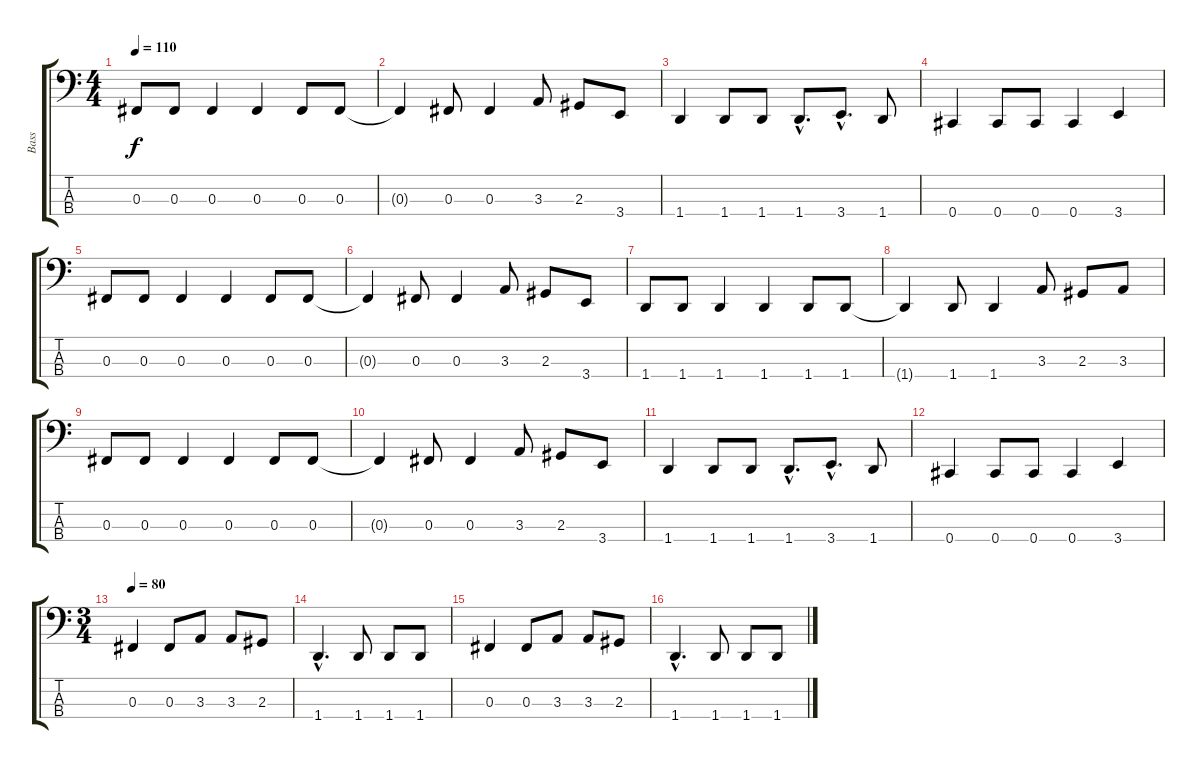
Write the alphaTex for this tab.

\track ("Bass" "Bass") {instrument electricbasspick}
\staff {score tabs}
\tuning (E2 B1 Gb1 Db1) {hide}
\ts (4 4)
\tempo 110
\clef f4
\ks c
0.3.8{dy f} 0.3.8 0.3.4 0.3.4 0.3.8 0.3.8 |
0.3{t}.4 0.3.8 0.3.4 3.3.8 2.3.8 3.4.8 |
1.4.4 1.4.8 1.4.8 1.4{hac}.8{d} 3.4{hac}.8{d} 1.4.8 |
0.4.4 0.4.8 0.4.8 0.4.4 3.4.4 |
0.3.8 0.3.8 0.3.4 0.3.4 0.3.8 0.3.8 |
0.3{t}.4 0.3.8 0.3.4 3.3.8 2.3.8 3.4.8 |
1.4.8 1.4.8 1.4.4 1.4.4 1.4.8 1.4.8 |
1.4{t}.4 1.4.8 1.4.4 3.3.8 2.3.8 3.3.8 |
0.3.8 0.3.8 0.3.4 0.3.4 0.3.8 0.3.8 |
0.3{t}.4 0.3.8 0.3.4 3.3.8 2.3.8 3.4.8 |
1.4.4 1.4.8 1.4.8 1.4{hac}.8{d} 3.4{hac}.8{d} 1.4.8 |
0.4.4 0.4.8 0.4.8 0.4.4 3.4.4 |
\ts (3 4)
\tempo 80
0.3.4 0.3.8 3.3.8 3.3.8 2.3.8 |
1.4{hac}.4{d} 1.4.8 1.4.8 1.4.8 |
0.3.4 0.3.8 3.3.8 3.3.8 2.3.8 |
1.4{hac}.4{d} 1.4.8 1.4.8 1.4.8
